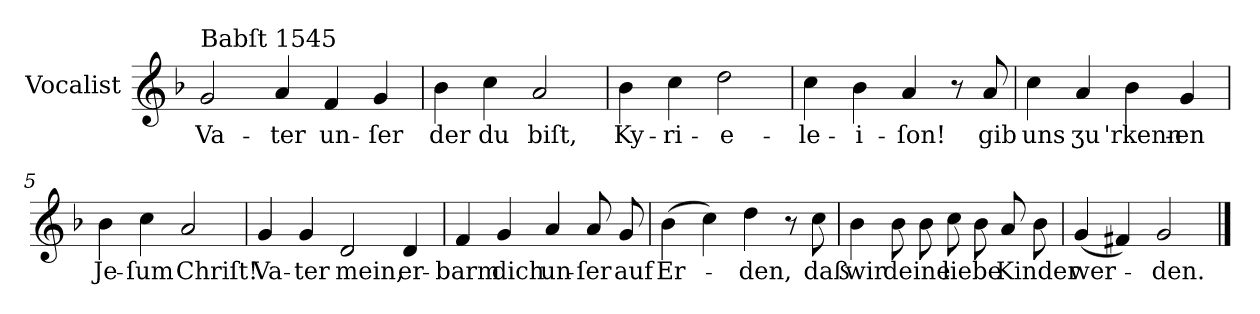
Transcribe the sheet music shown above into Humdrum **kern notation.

**kern	**text
*part1	*part1
*staff1	*staff1
*I"Vocalist	*
*k[b-]	*
=	=
!LO:TX:a:t=Babſt 1545	!
2g	Va-
4a	-ter
4f	un-
4g	-ſer
=1	=1
4b-	der
4cc	du
2a	biſt,
=2	=2
4b-	Ky-
4cc	-ri-
2dd	-e-
=3	=3
4cc	-le-
4b-	-i-
4a	-ſon!
8r	.
8a	gib
=4	=4
4cc	uns
4a	ʒu
4b-	'rkenn-
4g	-en
=5	=5
4b-	Je-
4cc	-ſum
2a	Chriſt!
=6	=6
4g	Va-
4g	-ter
2d	mein,
4d	er-
=7	=7
4f	-barm
4g	dich
4a	un-
8a	-ſer
8g	auf
=8	=8
(4b-	Er-
4cc)	.
4dd	-den,
8r	.
8cc	daß
=9	=9
4b-	wir
8b-	deine
8b-	.
8cc	liebe
8b-	.
8a	Kinder
8b-	.
=10	=10
(4g	wer-
4f#X)	.
2g	-den.
==	==
*-	*-
